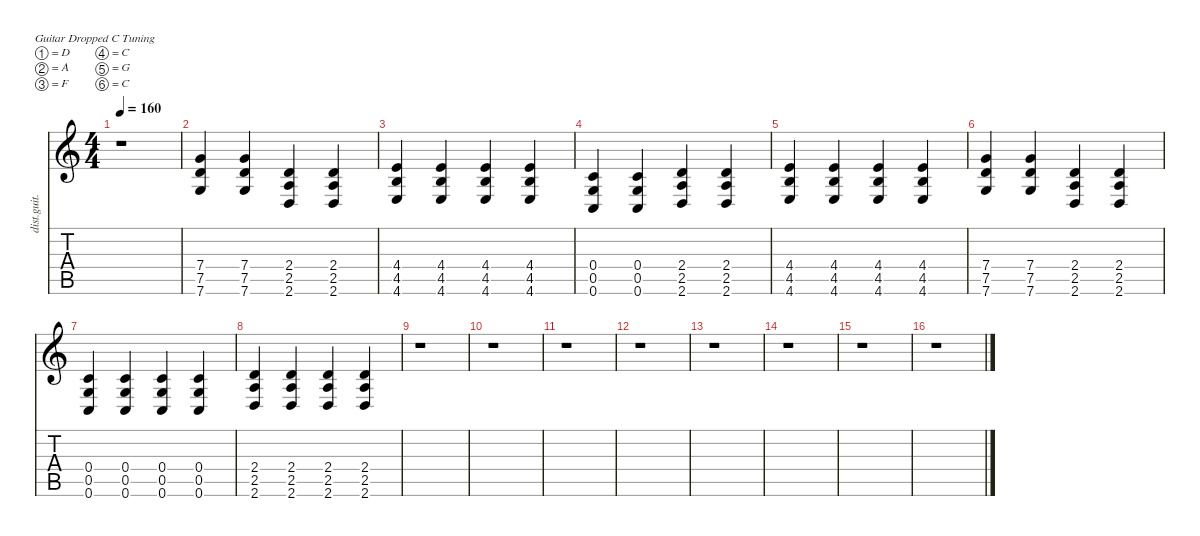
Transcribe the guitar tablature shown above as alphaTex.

\defaultSystemsLayout 4
\hideDynamics
\bracketExtendMode nobrackets
\otherSystemsTrackNameOrientation horizontal
\track ("Distortion Guitar" "dist.guit.") {instrument distortionguitar}
\staff {score tabs}
\tuning (D4 A3 F3 C3 G2 C2)
\ts (4 4)
\tempo 160
\clef g2
\ks c
r.1{dy mf beam Down} |
(7.6 7.5 7.4).4{beam Up} (7.4 7.5 7.6).4{beam Up} (2.6 2.5 2.4).4{beam Up} (2.4 2.5 2.6).4{beam Up} |
(4.6 4.5 4.4).4{beam Up} (4.6 4.4 4.5).4{beam Up} (4.6 4.5 4.4).4{beam Up} (4.6 4.4 4.5).4{beam Up} |
(0.6 0.5 0.4).4{beam Up} (0.6 0.4 0.5).4{beam Up} (2.6 2.5 2.4).4{beam Up} (2.6 2.4 2.5).4{beam Up} |
(4.6 4.5 4.4).4{beam Up} (4.6 4.4 4.5).4{beam Up} (4.6 4.5 4.4).4{beam Up} (4.6 4.4 4.5).4{beam Up} |
(7.6 7.5 7.4).4{beam Up} (7.6 7.4 7.5).4{beam Up} (2.6 2.5 2.4).4{beam Up} (2.6 2.4 2.5).4{beam Up} |
(0.6 0.5 0.4).4{beam Up} (0.6 0.4 0.5).4{beam Up} (0.6 0.4 0.5).4{beam Up} (0.6 0.4 0.5).4{beam Up} |
(2.6 2.5 2.4).4{beam Up} (2.6 2.4 2.5).4{beam Up} (2.6 2.5 2.4).4{beam Up} (2.6 2.4 2.5).4{beam Up} |
r.1{beam Down} |
r.1{beam Down} |
r.1{beam Down} |
r.1{beam Down} |
r.1{beam Down} |
r.1{beam Down} |
r.1{beam Down} |
r.1{beam Down}
